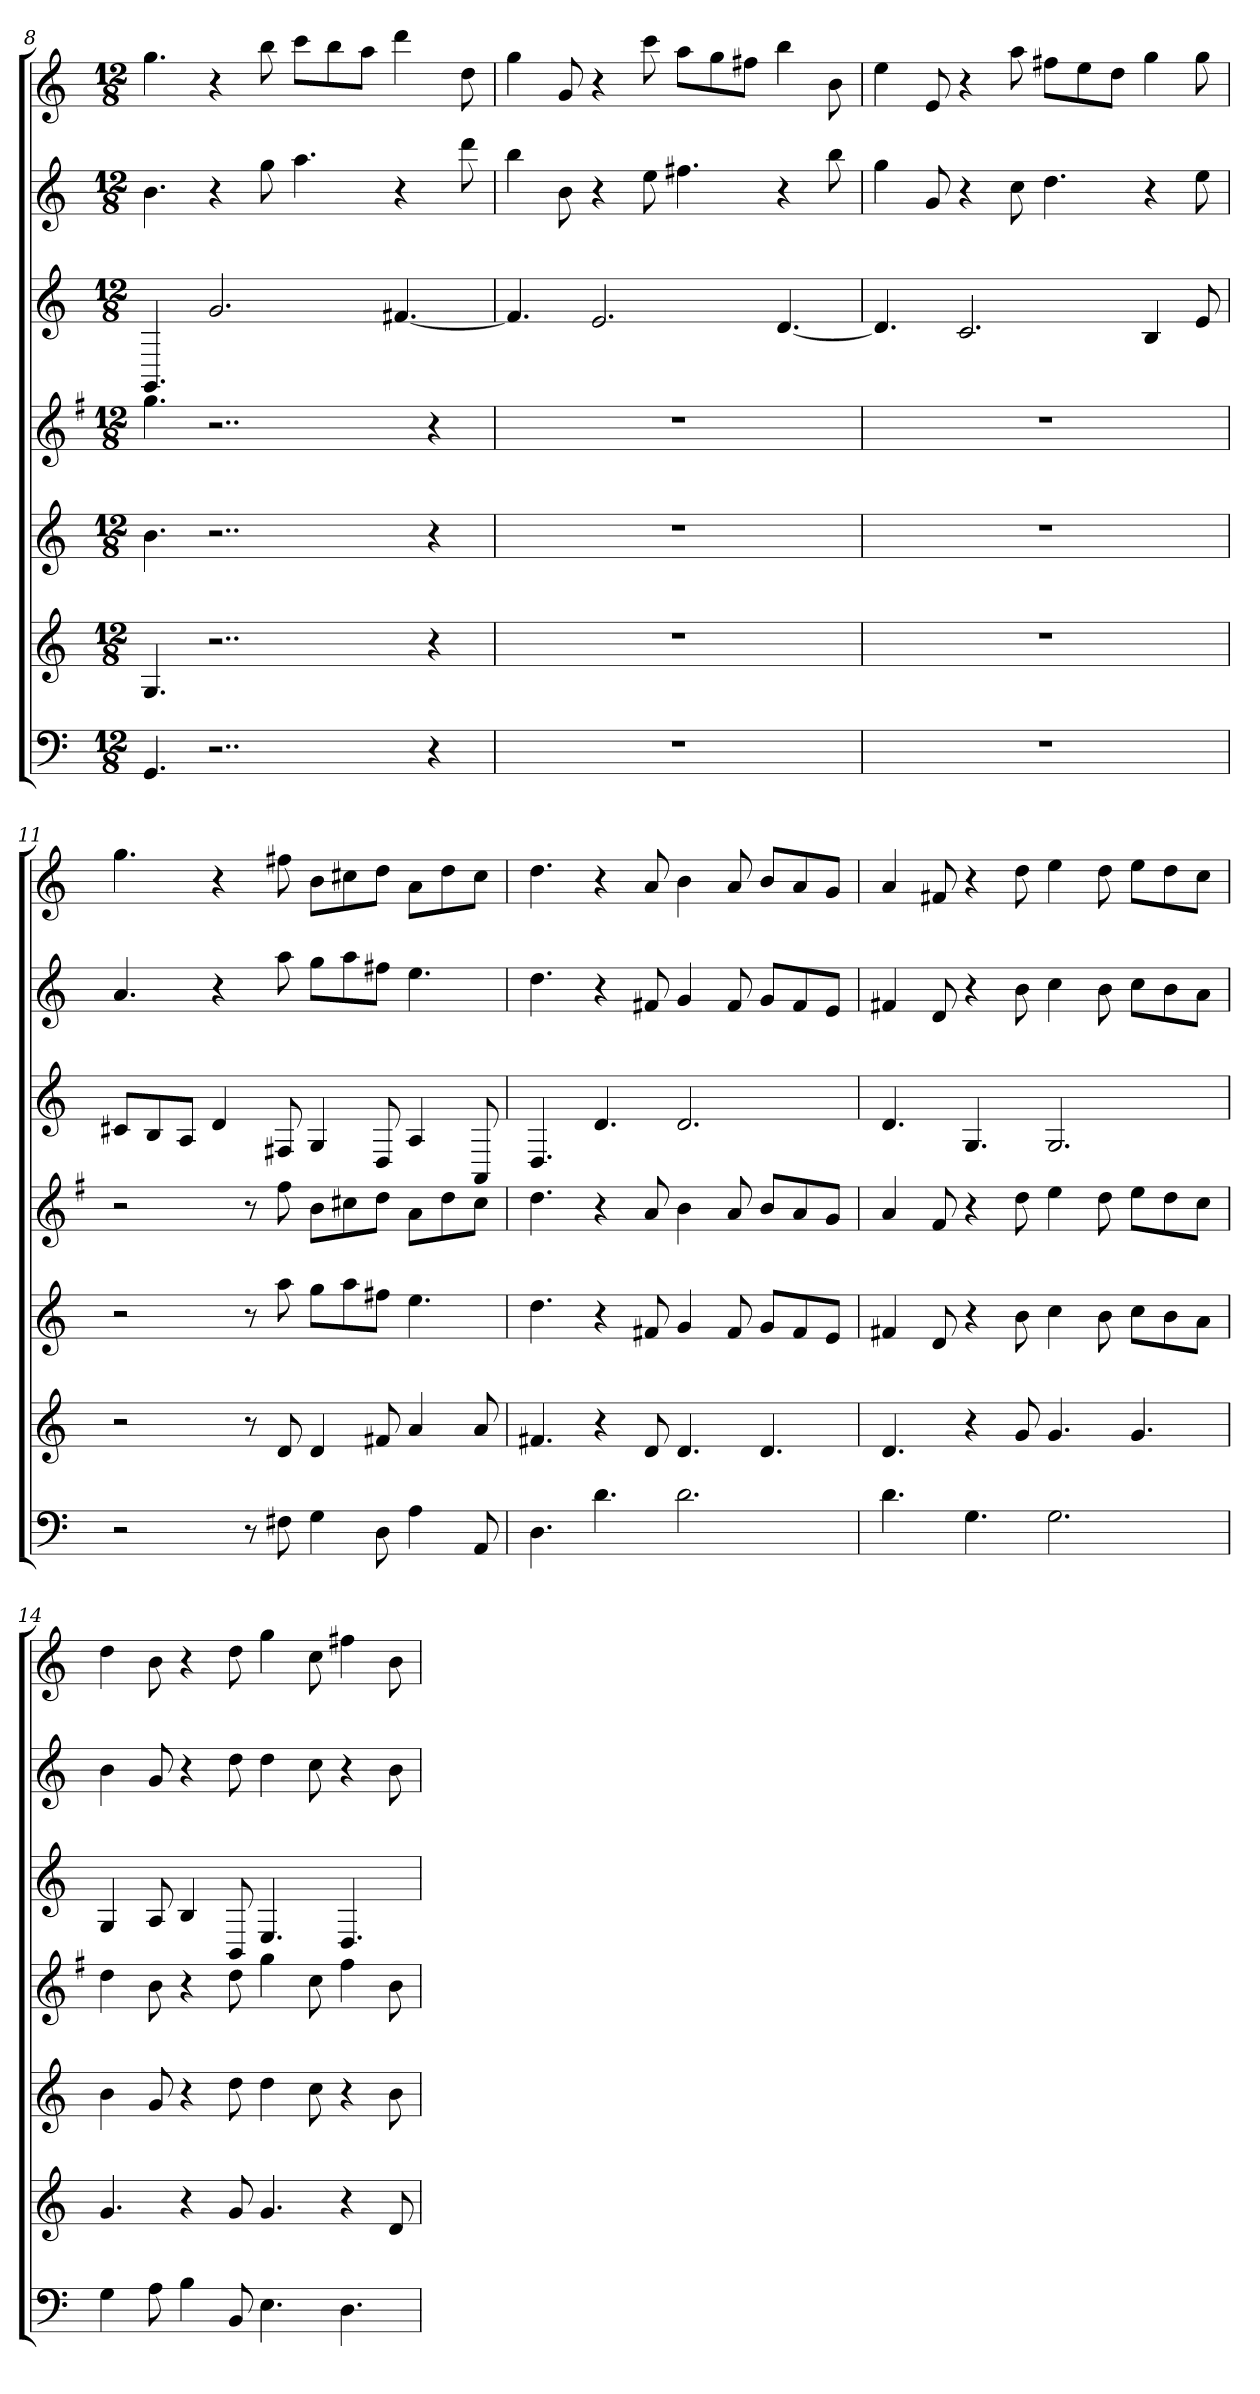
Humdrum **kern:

**kern	**kern	**kern	**kern	**kern	**kern	**kern
*part7	*part6	*part5	*part4	*part3	*part2	*part1
*staff7	*staff6	*staff5	*staff4	*staff3	*staff2	*staff1
*k[]	*k[]	*k[]	*k[f#]	*k[]	*k[]	*k[]
*C:	*C:	*C:	*	*C:	*C:	*C:
*M12/8	*M12/8	*M12/8	*M12/8	*M12/8	*M12/8	*M12/8
=8	=8	=8	=8	=8	=8	=8
4.GG	4.G	4.b	4.gg	4.GG	4.b	4.gg
2..r	2..r	2..r	2..r	2.g	4r	4r
.	.	.	.	.	8gg	8bb
.	.	.	.	.	4.aa	8cccL
.	.	.	.	.	.	8bb
.	.	.	.	.	.	8aaJ
.	.	.	.	[4.f#X	4r	4ddd
4r	4r	4r	4r	.	.	.
.	.	.	.	.	8ddd	8dd
=9	=9	=9	=9	=9	=9	=9
1.r	1.r	1.r	1.r	4.f#]	4bb	4gg
.	.	.	.	.	8b	8g
.	.	.	.	2.e	4r	4r
.	.	.	.	.	8ee	8ccc
.	.	.	.	.	4.ff#X	8aaL
.	.	.	.	.	.	8gg
.	.	.	.	.	.	8ff#XJ
.	.	.	.	[4.d	4r	4bb
.	.	.	.	.	8bb	8b
=10	=10	=10	=10	=10	=10	=10
1.r	1.r	1.r	1.r	4.d]	4gg	4ee
.	.	.	.	.	8g	8e
.	.	.	.	2.c	4r	4r
.	.	.	.	.	8cc	8aa
.	.	.	.	.	4.dd	8ff#XL
.	.	.	.	.	.	8ee
.	.	.	.	.	.	8ddJ
.	.	.	.	4B	4r	4gg
.	.	.	.	8e	8ee	8gg
=11	=11	=11	=11	=11	=11	=11
2r	2r	2r	2r	8c#XL	4.a	4.gg
.	.	.	.	8B	.	.
.	.	.	.	8AJ	.	.
.	.	.	.	4d	4r	4r
8r	8r	8r	8r	.	.	.
8F#X	8d	8aa	8ff#	8F#X	8aa	8ff#X
4G	4d	8ggL	8bL	4G	8ggL	8bL
.	.	8aa	8cc#X	.	8aa	8cc#X
8D	8f#X	8ff#XJ	8ddJ	8D	8ff#XJ	8ddJ
4A	4a	4.ee	8aL	4A	4.ee	8aL
.	.	.	8dd	.	.	8dd
8AA	8a	.	8cc#J	8AA	.	8cc#J
=12	=12	=12	=12	=12	=12	=12
4.D	4.f#X	4.dd	4.dd	4.D	4.dd	4.dd
4.d	4r	4r	4r	4.d	4r	4r
.	8d	8f#X	8a	.	8f#X	8a
2.d	4.d	4g	4b	2.d	4g	4b
.	.	8f#	8a	.	8f#	8a
.	4.d	8gL	8bL	.	8gL	8bL
.	.	8f#	8a	.	8f#	8a
.	.	8eJ	8gJ	.	8eJ	8gJ
=13	=13	=13	=13	=13	=13	=13
4.d	4.d	4f#X	4a	4.d	4f#X	4a
.	.	8d	8f#	.	8d	8f#X
4.G	4r	4r	4r	4.G	4r	4r
.	8g	8b	8dd	.	8b	8dd
2.G	4.g	4cc	4ee	2.G	4cc	4ee
.	.	8b	8dd	.	8b	8dd
.	4.g	8ccL	8eeL	.	8ccL	8eeL
.	.	8b	8dd	.	8b	8dd
.	.	8aJ	8ccJ	.	8aJ	8ccJ
=14	=14	=14	=14	=14	=14	=14
4G	4.g	4b	4dd	4G	4b	4dd
8A	.	8g	8b	8A	8g	8b
4B	4r	4r	4r	4B	4r	4r
8BB	8g	8dd	8dd	8BB	8dd	8dd
4.E	4.g	4dd	4gg	4.E	4dd	4gg
.	.	8cc	8cc	.	8cc	8cc
4.D	4r	4r	4ff#	4.D	4r	4ff#X
.	8d	8b	8b	.	8b	8b
=	=	=	=	=	=	=
*-	*-	*-	*-	*-	*-	*-
